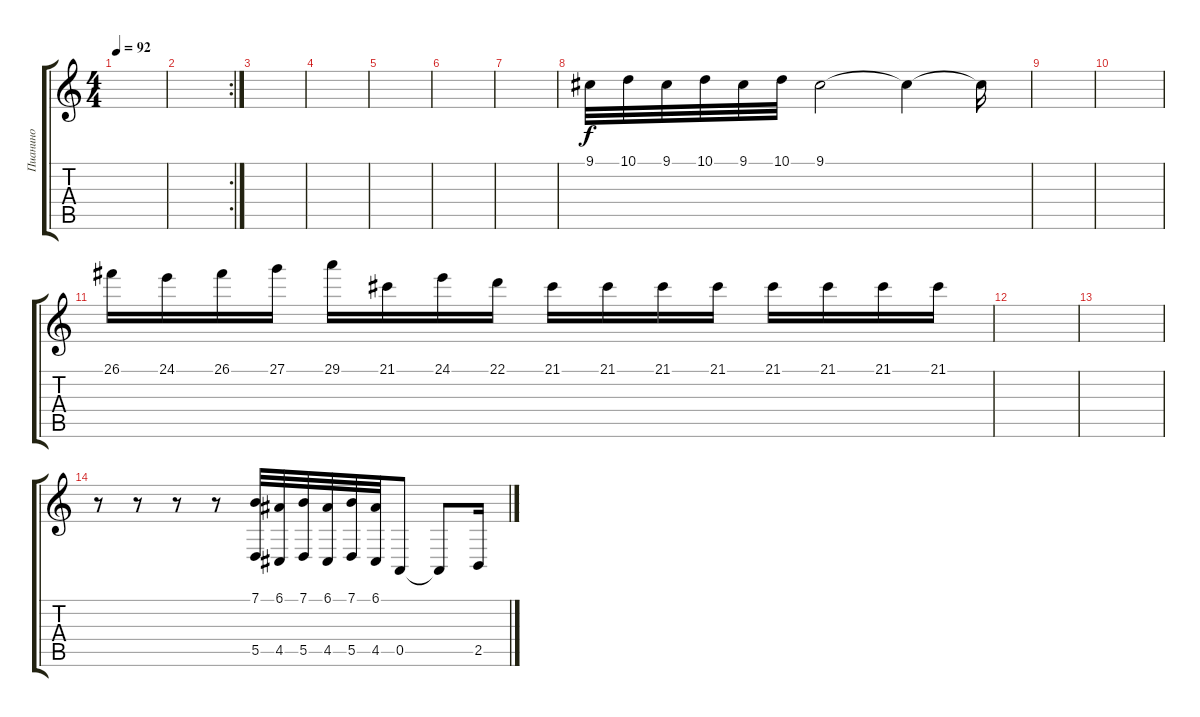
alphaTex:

\track ("Пианино" "Пианино") {instrument acousticgrandpiano}
\staff {score tabs}
\tuning (E4 B3 G3 D3 A2 E2) {hide}
\ts (4 4)
\tempo 92
\clef g2
\ks c
|
\rc 2
|
|
|
|
|
|
9.1.32 10.1.32 9.1.32 10.1.32 9.1.32 10.1.32 9.1.2 9.1{t}.4 9.1{t}.16 |
|
|
26.1.16 24.1.16 26.1.16 27.1.16 29.1.16 21.1.16 24.1.16 22.1.16 21.1.16 21.1.16 21.1.16 21.1.16 21.1.16 21.1.16 21.1.16 21.1.16 |
|
|
r.8 r.8 r.8 r.8 (7.1 5.5).32 (6.1 4.5).32 (7.1 5.5).32 (6.1 4.5).32 (7.1 5.5).32 (6.1 4.5).32 0.5.8 0.5{t}.8 2.5.16
